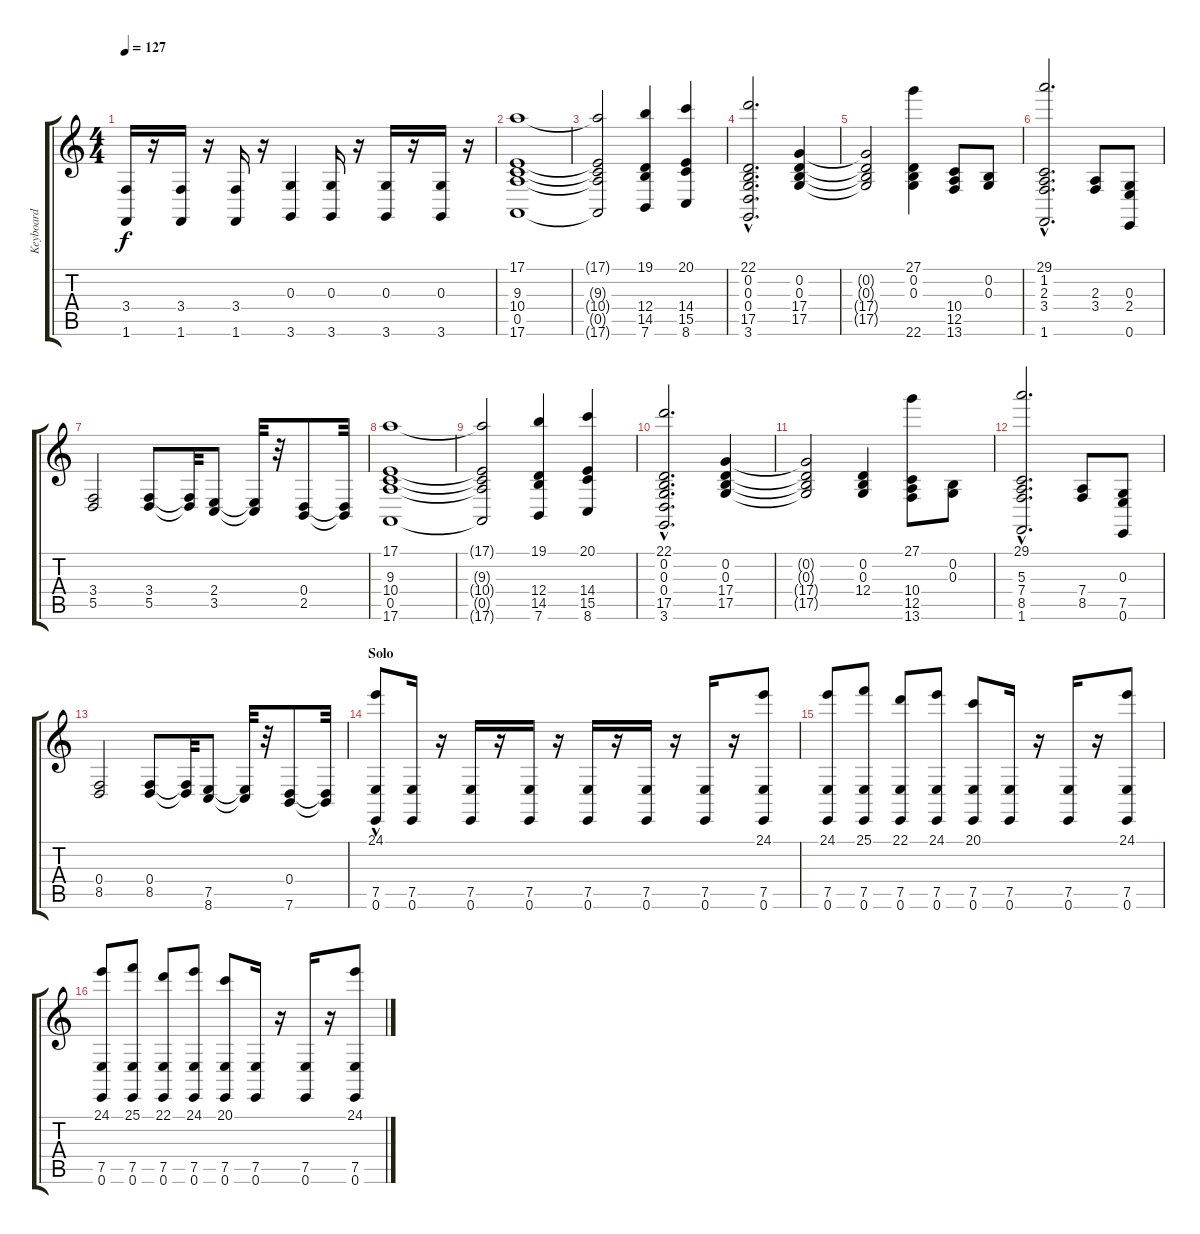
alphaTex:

\track ("Keyboard" "Keyboard") {instrument stringensemble1}
\staff {score tabs}
\tuning (E4 B3 G3 D3 A2 E2) {hide}
\ts (4 4)
\tempo 127
\clef g2
\ks c
(3.4 1.6).16{dy f} r.16 (3.4 1.6).16 r.16 (3.4 1.6).16 r.16 (0.3 3.6).4 (0.3 3.6).16 r.16 (0.3 3.6).16 r.16 (0.3 3.6).16 r.16 |
(17.1 9.3 10.4 0.5 17.6).1 |
(17.1{t} 9.3{t} 10.4{t} 0.5{t} 17.6{t}).2 (19.1 12.4 14.5 7.6).4 (20.1 14.4 15.5 8.6).4 |
(22.1 0.2{hac} 0.3{hac} 0.4 17.5{hac} 3.6).2{d} (0.2 0.3 17.4 17.5).4 |
(0.2{t} 0.3{t} 17.4{t} 17.5{t}).2 (27.1 0.2 0.3 22.6).4 (10.4 12.5 13.6).8 (0.2 0.3).8 |
(29.1 1.2{hac} 2.3{hac} 3.4{hac} 1.6{hac}).2{d} (2.3 3.4).8 (0.3 2.4 0.6).8 |
(3.4 5.5).2 (3.4 5.5).8 (3.4{t} 5.5{t}).32 (2.4 3.5).8 (2.4{t} 3.5{t}).32 r.32 (0.4 2.5).8 (0.4{t} 2.5{t}).32 |
(17.1 9.3 10.4 0.5 17.6).1 |
(17.1{t} 9.3{t} 10.4{t} 0.5{t} 17.6{t}).2 (19.1 12.4 14.5 7.6).4 (20.1 14.4 15.5 8.6).4 |
(22.1 0.2{hac} 0.3{hac} 0.4 17.5{hac} 3.6).2{d} (0.2 0.3 17.4 17.5).4 |
(0.2{t} 0.3{t} 17.4{t} 17.5{t}).2 (0.2 0.3 12.4).4 (27.1 10.4 12.5 13.6).8 (0.2 0.3).8 |
(29.1 5.3{hac} 7.4{hac} 8.5{hac} 1.6{hac}).2{d} (7.4 8.5).8 (0.3 7.5 0.6).8 |
(0.4 8.5).2 (0.4 8.5).8 (0.4{t} 8.5{t}).32 (7.5 8.6).8 (7.5{t} 8.6{t}).32 r.32 (0.4 7.6).8 (0.4{t} 7.6{t}).32 |
\section ("" "Solo")
(24.1{hac} 7.5 0.6).8 (7.5 0.6).16 r.16 (7.5 0.6).16 r.16 (7.5 0.6).16 r.16 (7.5 0.6).16 r.16 (7.5 0.6).16 r.16 (7.5 0.6).16 r.16 (24.1 7.5 0.6).8 |
(24.1 7.5 0.6).8 (25.1 7.5 0.6).8 (22.1 7.5 0.6).8 (24.1 7.5 0.6).8 (20.1 7.5 0.6).8 (7.5 0.6).16 r.16 (7.5 0.6).16 r.16 (24.1 7.5 0.6).8 |
(24.1 7.5 0.6).8 (25.1 7.5 0.6).8 (22.1 7.5 0.6).8 (24.1 7.5 0.6).8 (20.1 7.5 0.6).8 (7.5 0.6).16 r.16 (7.5 0.6).16 r.16 (24.1 7.5 0.6).8
